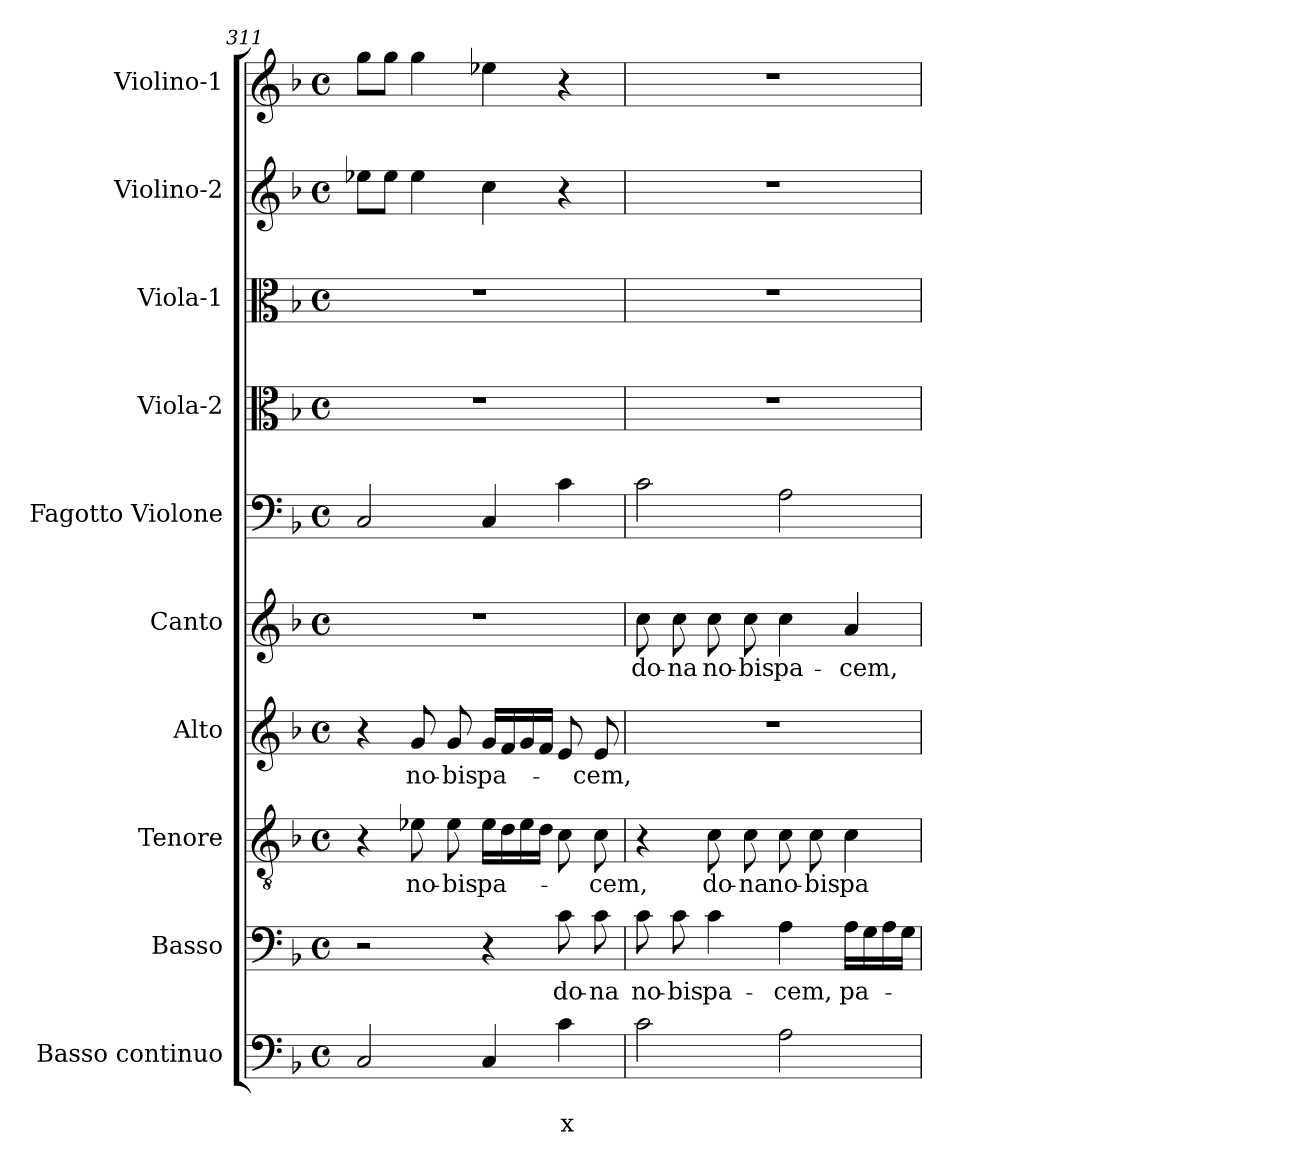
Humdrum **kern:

**kern	**text	**text	**kern	**text	**kern	**text	**kern	**text	**kern	**text	**kern	**kern	**kern	**kern	**kern
*part10	*part10	*part10	*part9	*part9	*part8	*part8	*part7	*part7	*part6	*part6	*part5	*part4	*part3	*part2	*part1
*staff10	*staff10	*staff10	*staff9	*staff9	*staff8	*staff8	*staff7	*staff7	*staff6	*staff6	*staff5	*staff4	*staff3	*staff2	*staff1
*I"Basso continuo	*	*	*I"Basso	*	*I"Tenore	*	*I"Alto	*	*I"Canto	*	*I"Fagotto Violone	*I"Viola-2	*I"Viola-1	*I"Violino-2	*I"Violino-1
!!LO:PB:g=z
*clefF4	*	*	*clefF4	*	*clefGv2	*	*clefG2	*	*clefG2	*	*clefF4	*clefC3	*clefC3	*clefG2	*clefG2
*k[b-]	*	*	*k[b-]	*	*k[b-]	*	*k[b-]	*	*k[b-]	*	*k[b-]	*k[b-]	*k[b-]	*k[b-]	*k[b-]
*F:	*	*	*F:	*	*F:	*	*F:	*	*F:	*	*F:	*F:	*F:	*F:	*F:
*M4/4	*	*	*M4/4	*	*M4/4	*	*M4/4	*	*M4/4	*	*M4/4	*M4/4	*M4/4	*M4/4	*M4/4
*met(c)	*	*	*met(c)	*	*met(c)	*	*met(c)	*	*met(c)	*	*met(c)	*met(c)	*met(c)	*met(c)	*met(c)
=311	=311	=311	=311	=311	=311	=311	=311	=311	=311	=311	=311	=311	=311	=311	=311
2C/	.	.	2r	.	4r	.	4r	.	1r	.	2C/	1r	1r	8ee-X\L	8gg\L
.	.	.	.	.	.	.	.	.	.	.	.	.	.	8ee-\J	8gg\J
!	!	!	!	!	!	!LO:LY:b	!	!	!	!	!	!	!	!	!
!	!	!	!	!	!	!	!	!LO:LY:b	!	!	!	!	!	!	!
.	.	.	.	.	8e-X\	no-	8g/	no-	.	.	.	.	.	4ee-\	4gg\
!	!	!	!	!	!	!LO:LY:b	!	!	!	!	!	!	!	!	!
!	!	!	!	!	!	!	!	!LO:LY:b	!	!	!	!	!	!	!
.	.	.	.	.	8e-\	-bis	8g/	-bis	.	.	.	.	.	.	.
!	!	!	!	!	!	!LO:LY:b	!	!	!	!	!	!	!	!	!
!	!	!	!	!	!	!	!	!LO:LY:b	!	!	!	!	!	!	!
4C/	.	.	4r	.	16e-\LL	pa-	16g/LL	pa-	.	.	4C/	.	.	4cc\	4ee-X\
.	.	.	.	.	16d\	.	16f/	.	.	.	.	.	.	.	.
.	.	.	.	.	16e-\	.	16g/	.	.	.	.	.	.	.	.
.	.	.	.	.	16d\JJ	.	16f/JJ	.	.	.	.	.	.	.	.
!	!	!LO:LY:b	!	!	!	!	!	!	!	!	!	!	!	!	!
!	!	!	!	!LO:LY:b	!	!	!	!	!	!	!	!	!	!	!
4c\	.	x	8c\	do-	8c\	.	8e/	.	.	.	4c\	.	.	4r	4r
!	!	!	!	!LO:LY:b	!	!	!	!	!	!	!	!	!	!	!
!	!	!	!	!	!	!LO:LY:b	!	!	!	!	!	!	!	!	!
!	!	!	!	!	!	!	!	!LO:LY:b	!	!	!	!	!	!	!
.	.	.	8c\	-na	8c\	-cem,	8e/	-cem,	.	.	.	.	.	.	.
=312	=312	=312	=312	=312	=312	=312	=312	=312	=312	=312	=312	=312	=312	=312	=312
!	!	!	!	!LO:LY:b	!	!	!	!	!	!	!	!	!	!	!
!	!	!	!	!	!	!	!	!	!	!LO:LY:b	!	!	!	!	!
2c\	.	.	8c\	no-	4r	.	1r	.	8cc\	do-	2c\	1r	1r	1r	1r
!	!	!	!	!LO:LY:b	!	!	!	!	!	!	!	!	!	!	!
!	!	!	!	!	!	!	!	!	!	!LO:LY:b	!	!	!	!	!
.	.	.	8c\	-bis	.	.	.	.	8cc\	-na	.	.	.	.	.
!	!	!	!	!LO:LY:b	!	!	!	!	!	!	!	!	!	!	!
!	!	!	!	!	!	!LO:LY:b	!	!	!	!	!	!	!	!	!
!	!	!	!	!	!	!	!	!	!	!LO:LY:b	!	!	!	!	!
.	.	.	4c\	pa-	8c\	do-	.	.	8cc\	no-	.	.	.	.	.
!	!	!	!	!	!	!LO:LY:b	!	!	!	!	!	!	!	!	!
!	!	!	!	!	!	!	!	!	!	!LO:LY:b	!	!	!	!	!
.	.	.	.	.	8c\	-na	.	.	8cc\	-bis	.	.	.	.	.
!	!	!	!	!LO:LY:b	!	!	!	!	!	!	!	!	!	!	!
!	!	!	!	!	!	!LO:LY:b	!	!	!	!	!	!	!	!	!
!	!	!	!	!	!	!	!	!	!	!LO:LY:b	!	!	!	!	!
2A\	.	.	4A\	-cem,	8c\	no-	.	.	4cc\	pa-	2A\	.	.	.	.
!	!	!	!	!	!	!LO:LY:b	!	!	!	!	!	!	!	!	!
.	.	.	.	.	8c\	-bis	.	.	.	.	.	.	.	.	.
!	!	!	!	!LO:LY:b	!	!	!	!	!	!	!	!	!	!	!
!	!	!	!	!	!	!LO:LY:b	!	!	!	!	!	!	!	!	!
!	!	!	!	!	!	!	!	!	!	!LO:LY:b	!	!	!	!	!
.	.	.	16A\LL	pa-	4c\	pa-	.	.	4a/	-cem,	.	.	.	.	.
.	.	.	16G\	.	.	.	.	.	.	.	.	.	.	.	.
.	.	.	16A\	.	.	.	.	.	.	.	.	.	.	.	.
.	.	.	16G\JJ	.	.	.	.	.	.	.	.	.	.	.	.
=	=	=	=	=	=	=	=	=	=	=	=	=	=	=	=
*-	*-	*-	*-	*-	*-	*-	*-	*-	*-	*-	*-	*-	*-	*-	*-
